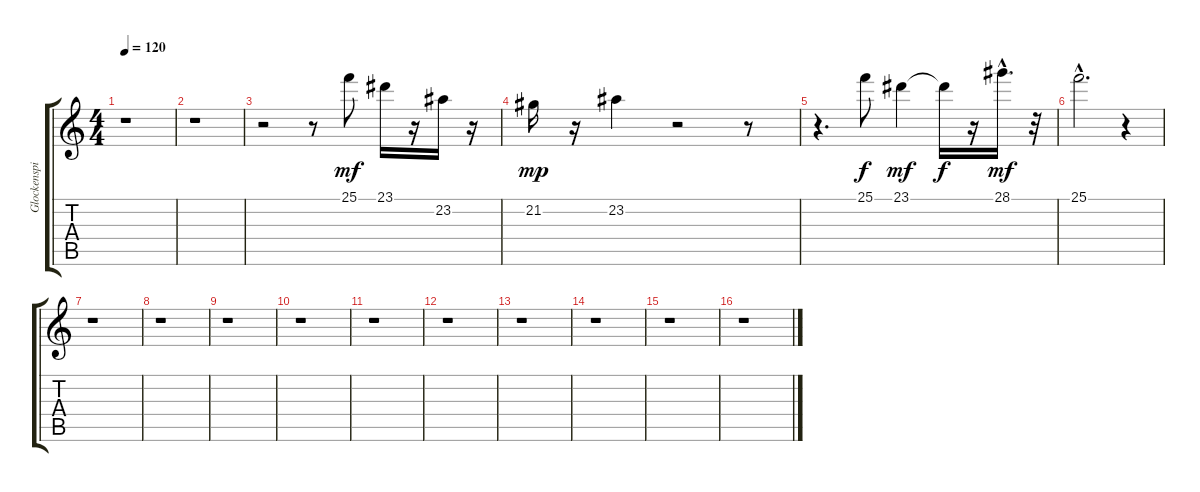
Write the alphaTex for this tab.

\track ("Glockenspiel" "Glockenspi") {instrument glockenspiel}
\staff {score tabs}
\tuning (E4 B3 G3 D3 A2 E2) {hide}
\ts (4 4)
\tempo 120
\clef g2
\ks c
r.1{dy f} |
r.1 |
r.2 r.8 25.1.8{dy mf} 23.1.16 r.16 23.2.16 r.16 |
21.2.16{dy mp} r.16 23.2.4 r.2 r.8 |
r.4{d} 25.1.8{dy f} 23.1.4{dy mf} 23.1{t}.16{dy f} r.16 28.1{hac}.16{d dy mf} r.32 |
25.1{hac}.2{d} r.4 |
r.1 |
r.1 |
r.1 |
r.1 |
r.1 |
r.1 |
r.1 |
r.1 |
r.1 |
r.1
